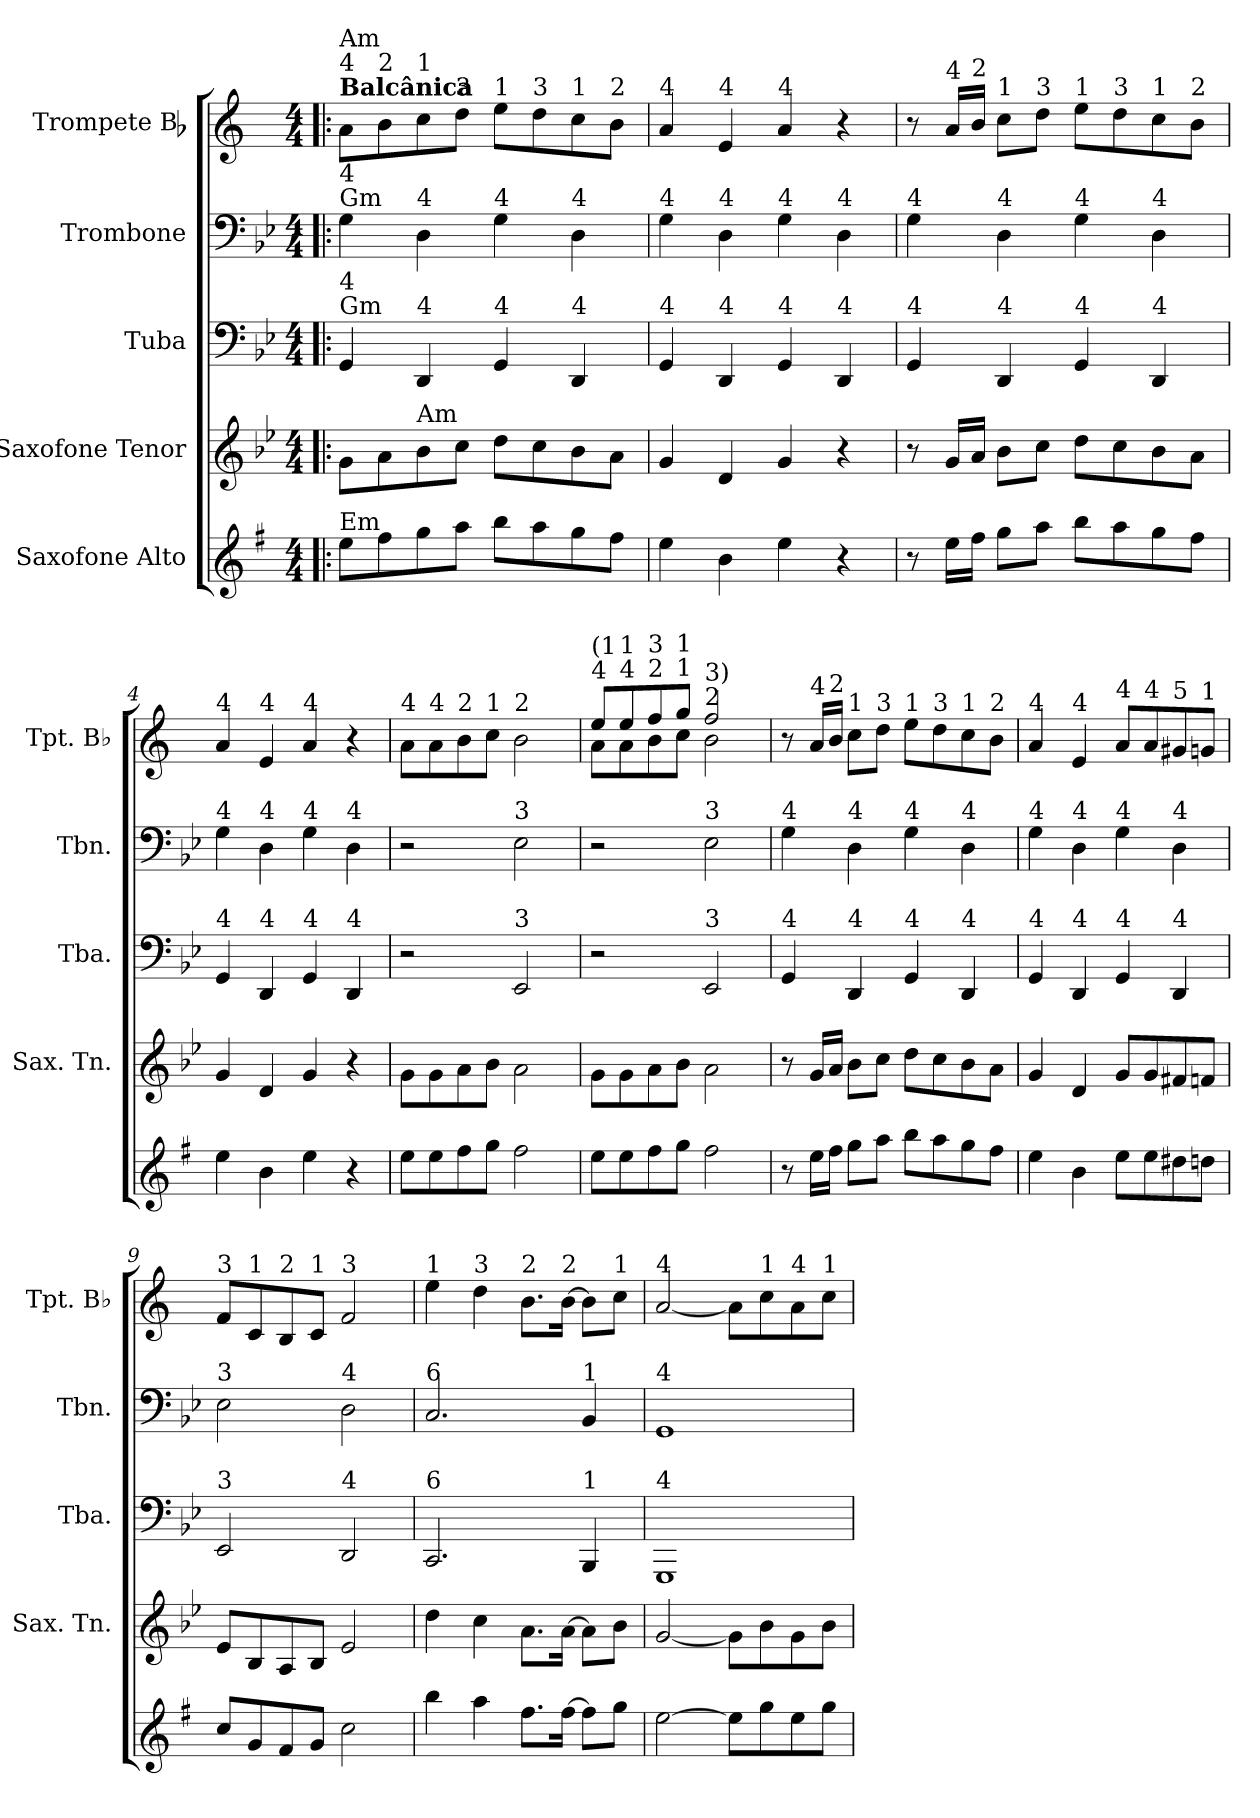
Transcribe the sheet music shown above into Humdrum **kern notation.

**kern	**kern	**kern	**kern	**kern
*part5	*part4	*part3	*part2	*part1
*staff5	*staff4	*staff3	*staff2	*staff1
*I"Saxofone Alto	*I"Saxofone Tenor	*I"Tuba	*I"Trombone	*I"Trompete Bb
*	*I'Sax. Tn.	*I'Tba.	*I'Tbn.	*I'Tpt. Bb
*clefG2	*clefG2	*clefF4	*clefF4	*clefG2
*ITrd5c9	*ITrd8c14	*	*	*ITrd1c2
*k[b-e-]	*k[b-e-]	*k[b-e-]	*k[b-e-]	*k[b-e-]
*M4/4	*M4/4	*M4/4	*M4/4	*M4/4
*MM150	*MM150	*MM150	*MM150	*MM150
=1!|:	=1!|:	=1!|:	=1!|:	=1!|:
!	!	!	!	!LO:TX:a:B:t=Balcânica
!	!	!	!	!LO:TX:a:t=4
!	!	!	!	!LO:TX:a:t=Am
!	!	!	!LO:TX:a:t=Gm	!
!	!	!	!LO:TX:a:t=4	!
!	!	!LO:TX:a:t=Gm	!	!
!	!	!LO:TX:a:t=4	!	!
!LO:TX:a:t=Em	!	!	!	!
8g\L	8G\L	4GG/	4G\	8g\L
!	!	!	!	!LO:TX:a:t=2
8a\	8A\	.	.	8a\
!	!	!	!	!LO:TX:a:t=1
!	!	!	!LO:TX:a:t=4	!
!	!	!LO:TX:a:t=4	!	!
!	!LO:TX:a:t=Am	!	!	!
8b-\	8B-\	4DD/	4D\	8b-\
!	!	!	!	!LO:TX:a:t=3
8cc\J	8c\J	.	.	8cc\J
!	!	!	!	!LO:TX:a:t=1
!	!	!	!LO:TX:a:t=4	!
!	!	!LO:TX:a:t=4	!	!
8dd\L	8d\L	4GG/	4G\	8dd\L
!	!	!	!	!LO:TX:a:t=3
8cc\	8c\	.	.	8cc\
!	!	!	!	!LO:TX:a:t=1
!	!	!	!LO:TX:a:t=4	!
!	!	!LO:TX:a:t=4	!	!
8b-\	8B-\	4DD/	4D\	8b-\
!	!	!	!	!LO:TX:a:t=2
8a\J	8A\J	.	.	8a\J
=2	=2	=2	=2	=2
!	!	!	!	!LO:TX:a:t=4
!	!	!	!LO:TX:a:t=4	!
!	!	!LO:TX:a:t=4	!	!
4g\	4G/	4GG/	4G\	4g/
!	!	!	!	!LO:TX:a:t=4
!	!	!	!LO:TX:a:t=4	!
!	!	!LO:TX:a:t=4	!	!
4d\	4D/	4DD/	4D\	4d/
!	!	!	!	!LO:TX:a:t=4
!	!	!	!LO:TX:a:t=4	!
!	!	!LO:TX:a:t=4	!	!
4g\	4G/	4GG/	4G\	4g/
!	!	!	!LO:TX:a:t=4	!
!	!	!LO:TX:a:t=4	!	!
4r	4r	4DD/	4D\	4r
=3	=3	=3	=3	=3
!	!	!	!LO:TX:a:t=4	!
!	!	!LO:TX:a:t=4	!	!
8r	8r	4GG/	4G\	8r
!	!	!	!	!LO:TX:a:t=4
16g\LL	16G/LL	.	.	16g/LL
!	!	!	!	!LO:TX:a:t=2
16a\JJ	16A/JJ	.	.	16a/JJ
!	!	!	!	!LO:TX:a:t=1
!	!	!	!LO:TX:a:t=4	!
!	!	!LO:TX:a:t=4	!	!
8b-\L	8B-\L	4DD/	4D\	8b-\L
!	!	!	!	!LO:TX:a:t=3
8cc\J	8c\J	.	.	8cc\J
!	!	!	!	!LO:TX:a:t=1
!	!	!	!LO:TX:a:t=4	!
!	!	!LO:TX:a:t=4	!	!
8dd\L	8d\L	4GG/	4G\	8dd\L
!	!	!	!	!LO:TX:a:t=3
8cc\	8c\	.	.	8cc\
!	!	!	!	!LO:TX:a:t=1
!	!	!	!LO:TX:a:t=4	!
!	!	!LO:TX:a:t=4	!	!
8b-\	8B-\	4DD/	4D\	8b-\
!	!	!	!	!LO:TX:a:t=2
8a\J	8A\J	.	.	8a\J
=4	=4	=4	=4	=4
!	!	!	!	!LO:TX:a:t=4
!	!	!	!LO:TX:a:t=4	!
!	!	!LO:TX:a:t=4	!	!
4g\	4G/	4GG/	4G\	4g/
!	!	!	!	!LO:TX:a:t=4
!	!	!	!LO:TX:a:t=4	!
!	!	!LO:TX:a:t=4	!	!
4d\	4D/	4DD/	4D\	4d/
!	!	!	!	!LO:TX:a:t=4
!	!	!	!LO:TX:a:t=4	!
!	!	!LO:TX:a:t=4	!	!
4g\	4G/	4GG/	4G\	4g/
!	!	!	!LO:TX:a:t=4	!
!	!	!LO:TX:a:t=4	!	!
4r	4r	4DD/	4D\	4r
=5	=5	=5	=5	=5
!	!	!	!	!LO:TX:a:t=4
8g\L	8G\L	2r	2r	8g\L
!	!	!	!	!LO:TX:a:t=4
8g\	8G\	.	.	8g\
!	!	!	!	!LO:TX:a:t=2
8a\	8A\	.	.	8a\
!	!	!	!	!LO:TX:a:t=1
8b-\J	8B-\J	.	.	8b-\J
!	!	!	!	!LO:TX:a:t=2
!	!	!	!LO:TX:a:t=3	!
!	!	!LO:TX:a:t=3	!	!
2a\	2A\	2EE-/	2E-\	2a\
!!LO:LB:g=z
=6	=6	=6	=6	=6
*	*	*	*	*^
!	!	!	!	!LO:TX:a:t=4	!
!	!	!	!	!LO:TX:a:t=(1	!
8g\L	8G\L	2r	2r	8dd/L	8g\L
!	!	!	!	!LO:TX:a:t=4	!
!	!	!	!	!LO:TX:a:t=1	!
8g\	8G\	.	.	8dd/	8g\
!	!	!	!	!LO:TX:a:t=2	!
!	!	!	!	!LO:TX:a:t=3	!
8a\	8A\	.	.	8ee-/	8a\
!	!	!	!	!LO:TX:a:t=1	!
!	!	!	!	!LO:TX:a:t=1	!
8b-\J	8B-\J	.	.	8ff/J	8b-\J
!	!	!	!	!LO:TX:a:t=2	!
!	!	!	!	!LO:TX:a:t=3)	!
!	!	!	!LO:TX:a:t=3	!	!
!	!	!LO:TX:a:t=3	!	!	!
2a\	2A\	2EE-/	2E-\	2ee-/	2a\
=7	=7	=7	=7	=7	=7
!	!	!	!LO:TX:a:t=4	!	!
!	!	!LO:TX:a:t=4	!	!	!
*	*	*	*	*v	*v
8r	8r	4GG/	4G\	8r
!	!	!	!	!LO:TX:a:t=4
16g\LL	16G/LL	.	.	16g/LL
!	!	!	!	!LO:TX:a:t=2
16a\JJ	16A/JJ	.	.	16a/JJ
!	!	!	!	!LO:TX:a:t=1
!	!	!	!LO:TX:a:t=4	!
!	!	!LO:TX:a:t=4	!	!
8b-\L	8B-\L	4DD/	4D\	8b-\L
!	!	!	!	!LO:TX:a:t=3
8cc\J	8c\J	.	.	8cc\J
!	!	!	!	!LO:TX:a:t=1
!	!	!	!LO:TX:a:t=4	!
!	!	!LO:TX:a:t=4	!	!
8dd\L	8d\L	4GG/	4G\	8dd\L
!	!	!	!	!LO:TX:a:t=3
8cc\	8c\	.	.	8cc\
!	!	!	!	!LO:TX:a:t=1
!	!	!	!LO:TX:a:t=4	!
!	!	!LO:TX:a:t=4	!	!
8b-\	8B-\	4DD/	4D\	8b-\
!	!	!	!	!LO:TX:a:t=2
8a\J	8A\J	.	.	8a\J
=8	=8	=8	=8	=8
!	!	!	!	!LO:TX:a:t=4
!	!	!	!LO:TX:a:t=4	!
!	!	!LO:TX:a:t=4	!	!
4g\	4G/	4GG/	4G\	4g/
!	!	!	!	!LO:TX:a:t=4
!	!	!	!LO:TX:a:t=4	!
!	!	!LO:TX:a:t=4	!	!
4d\	4D/	4DD/	4D\	4d/
!	!	!	!	!LO:TX:a:t=4
!	!	!	!LO:TX:a:t=4	!
!	!	!LO:TX:a:t=4	!	!
8g\L	8G/L	4GG/	4G\	8g/L
!	!	!	!	!LO:TX:a:t=4
8g\	8G/	.	.	8g/
!	!	!	!	!LO:TX:a:t=5
!	!	!	!LO:TX:a:t=4	!
!	!	!LO:TX:a:t=4	!	!
8f#X\	8F#X/	4DD/	4D\	8f#X/
!	!	!	!	!LO:TX:a:t=1
8fn\J	8Fn/J	.	.	8fn/J
=9	=9	=9	=9	=9
!	!	!	!	!LO:TX:a:t=3
!	!	!	!LO:TX:a:t=3	!
!	!	!LO:TX:a:t=3	!	!
8e-/L	8E-/L	2EE-/	2E-\	8e-/L
!	!	!	!	!LO:TX:a:t=1
8B-/	8BB-/	.	.	8B-/
!	!	!	!	!LO:TX:a:t=2
8A/	8AA/	.	.	8A/
!	!	!	!	!LO:TX:a:t=1
8B-/J	8BB-/J	.	.	8B-/J
!	!	!	!	!LO:TX:a:t=3
!	!	!	!LO:TX:a:t=4	!
!	!	!LO:TX:a:t=4	!	!
2e-\	2E-/	2DD/	2D\	2e-/
=10	=10	=10	=10	=10
!	!	!	!	!LO:TX:a:t=1
!	!	!	!LO:TX:a:t=6	!
!	!	!LO:TX:a:t=6	!	!
4dd\	4d\	2.CC/	2.C/	4dd\
!	!	!	!	!LO:TX:a:t=3
4cc\	4c\	.	.	4cc\
!	!	!	!	!LO:TX:a:t=2
8.a\L	8.A\L	.	.	8.a\L
!	!	!	!	!LO:TX:a:t=2
[16a\Jk	[16A\Jk	.	.	[16a\Jk
!	!	!	!LO:TX:a:t=1	!
!	!	!LO:TX:a:t=1	!	!
8a\L]	8A\L]	4BBB-/	4BB-/	8a\L]
!	!	!	!	!LO:TX:a:t=1
8b-\J	8B-\J	.	.	8b-\J
!!LO:PB:g=z
=11	=11	=11	=11	=11
!	!	!	!	!LO:TX:a:t=4
!	!	!	!LO:TX:a:t=4	!
!	!	!LO:TX:a:t=4	!	!
[2g\	[2G/	1GGG	1GG	[2g/
8g\L]	8G\L]	.	.	8g\L]
!	!	!	!	!LO:TX:a:t=1
8b-\	8B-\	.	.	8b-\
!	!	!	!	!LO:TX:a:t=4
8g\	8G\	.	.	8g\
!	!	!	!	!LO:TX:a:t=1
8b-\J	8B-\J	.	.	8b-\J
=	=	=	=	=
*-	*-	*-	*-	*-
